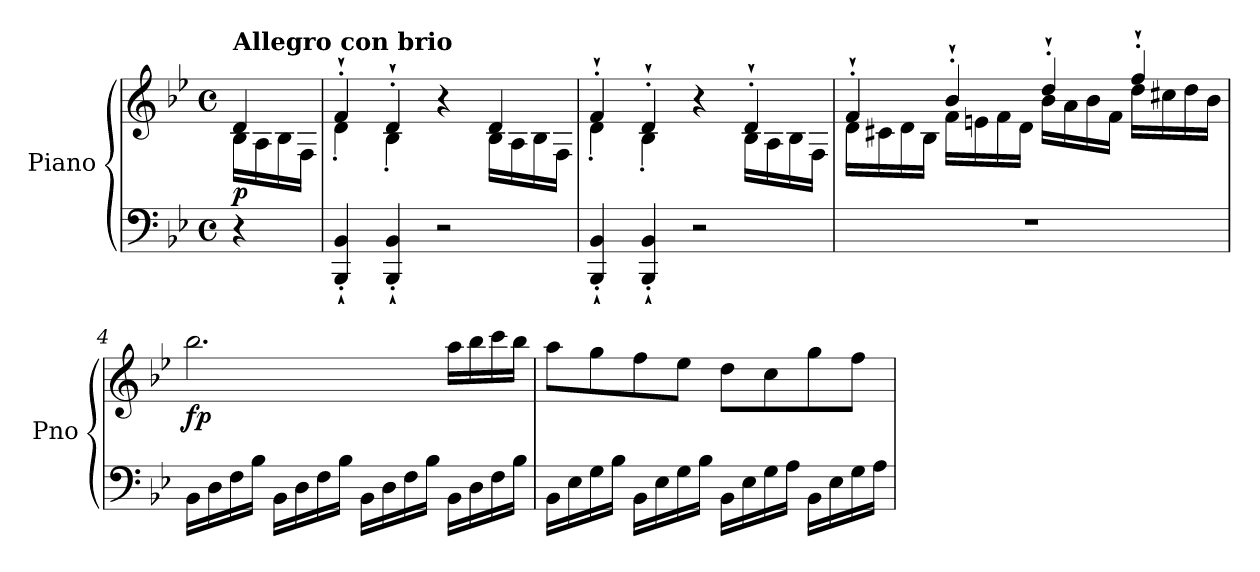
**kern	**kern	**dynam
*part1	*part1	*part1
*staff2	*staff1	*staff1/2
*I"Piano	*	*
*I'Pno	*	*
*clefF4	*clefG2	*
*k[b-e-]	*k[b-e-]	*
*M4/4	*M4/4	*
*met(c)	*met(c)	*
=	=	=
*	*^	*
!	!LO:TX:a:B:t=Allegro con brio	!	!
!	!	!	!LO:DY:b
4r	4d/	16B-\LL	p
.	.	16A\	.
.	.	16B-\	.
.	.	16F\JJ	.
=1	=1	=1	=1
4BBB-/'` 4BB-/'`	4f'`/	4d'\	.
4BBB-/'` 4BB-/'`	4d'`/	4B-'\	.
2r	4r	4ryy	.
.	4d/	16B-\LL	.
.	.	16A\	.
.	.	16B-\	.
.	.	16F\JJ	.
=2	=2	=2	=2
4BBB-/'` 4BB-/'`	4f'`/	4d'\	.
4BBB-/'` 4BB-/'`	4d'`/	4B-'\	.
2r	4r	4ryy	.
!	!	!	!LO:DY:b
.	4d'`/	16B-\LL	other-dynamics
.	.	16A\	.
.	.	16B-\	.
.	.	16F\JJ	.
=3	=3	=3	=3
1r	4f'`/	16d\LL	.
.	.	16c#X\	.
.	.	16d\	.
.	.	16B-\JJ	.
.	4b-'`/	16f\LL	.
.	.	16en\	.
.	.	16f\	.
.	.	16d\JJ	.
.	4dd'`/	16b-\LL	.
.	.	16a\	.
.	.	16b-\	.
.	.	16f\JJ	.
.	4ff'`/	16dd\LL	.
.	.	16cc#X\	.
.	.	16dd\	.
.	.	16b-\JJ	.
!!LO:LB:g=z
=4	=4	=4	=4
!	!	!	!LO:DY:b
*	*v	*v	*
16BB-\LL	2.bb-\	fp
16D\	.	.
16F\	.	.
16B-\JJ	.	.
16BB-\LL	.	.
16D\	.	.
16F\	.	.
16B-\JJ	.	.
16BB-\LL	.	.
16D\	.	.
16F\	.	.
16B-\JJ	.	.
16BB-\LL	16aa\LL	.
16D\	16bb-\	.
16F\	16ccc\	.
16B-\JJ	16bb-\JJ	.
=5	=5	=5
16BB-\LL	8aa\L	.
16E-\	.	.
16G\	8gg\	.
16B-\JJ	.	.
16BB-\LL	8ff\	.
16E-\	.	.
16G\	8ee-\J	.
16B-\JJ	.	.
16BB-\LL	8dd\L	.
16E-\	.	.
16G\	8cc\	.
16A\JJ	.	.
16BB-\LL	8gg\	.
16E-\	.	.
16G\	8ff\J	.
16A\JJ	.	.
=	=	=
*-	*-	*-
